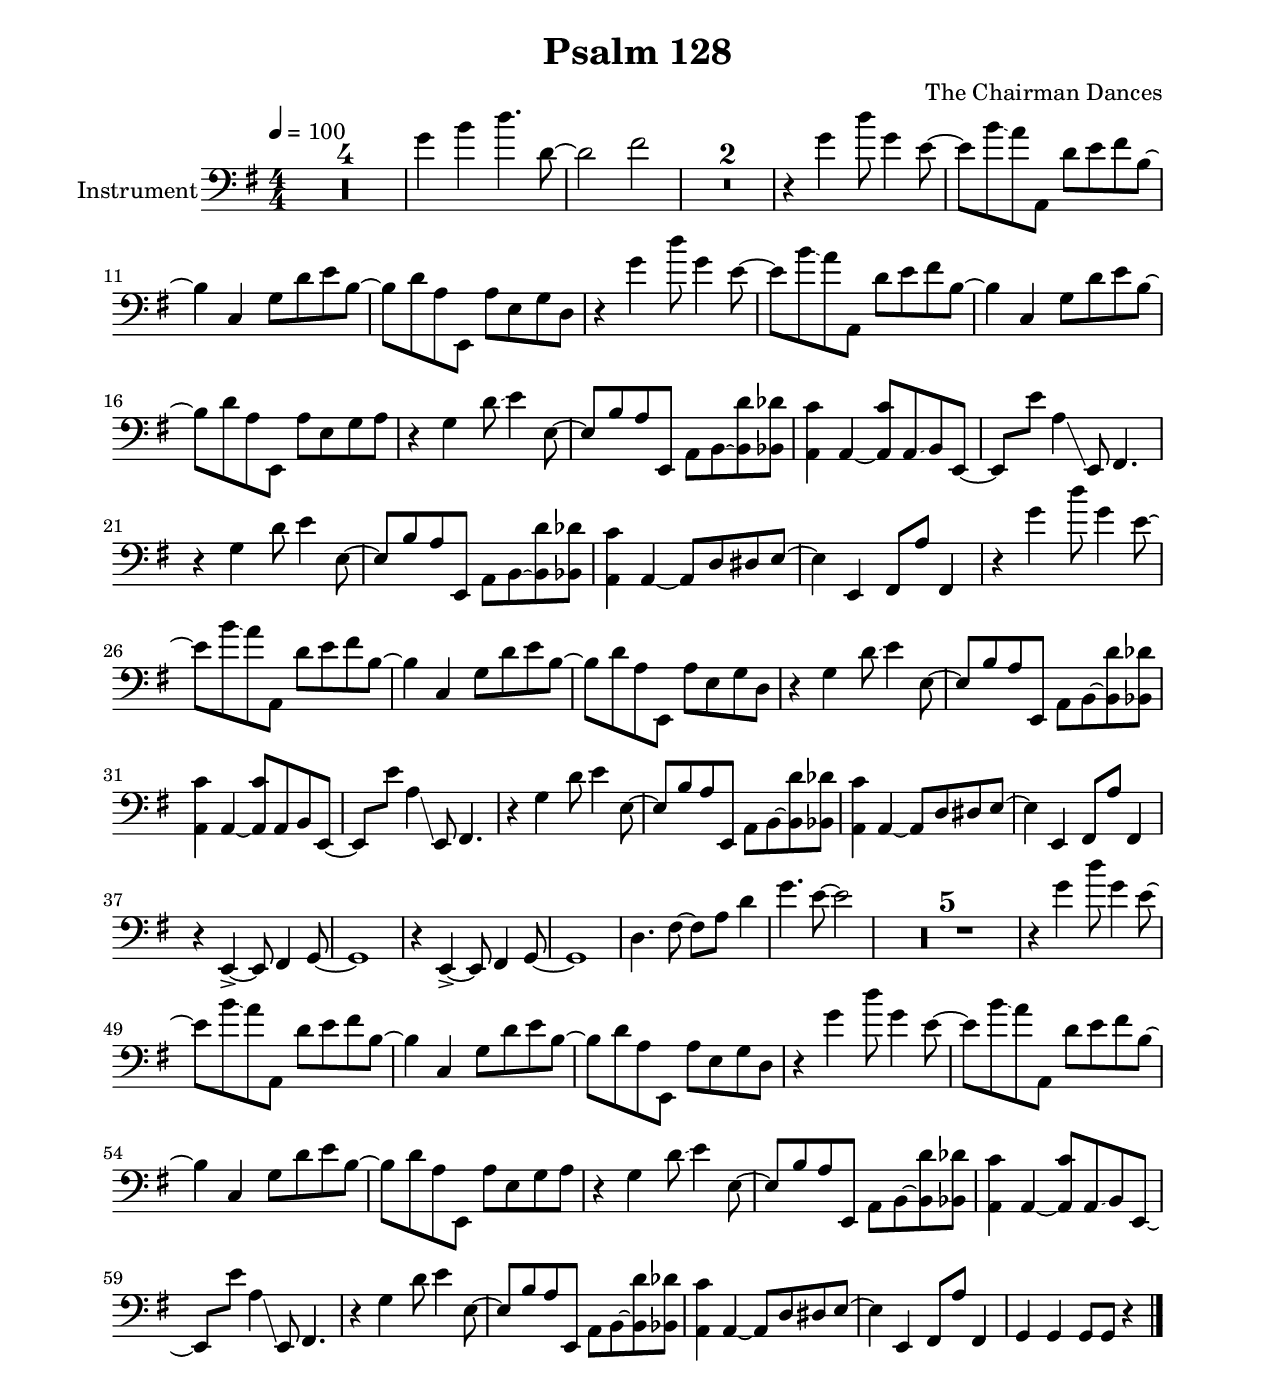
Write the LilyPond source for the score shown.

\version "2.24.1"

\include "settings.ily"

\header {
  title = "Psalm 128"
  composer = "The Chairman Dances"
}

music = \relative e' {
  \clef "bass"
  \tempo 4 = 100
  \key g \major
  \time 4/4

  | R1 * 4
  | g4 b4 d4. d,8 ~
  | d2 fs2
  | R1 * 2

  r4 g4 d'8 g,4  e8 ~
  e8 b'8 \glissando a8   a,,8
  d'8 e8 fs8 b,8 ~
  b4  c,4 g'8 d'8 e8 b8 ~
  b8 d8 a8 e,8 a'8 e8 g8 d8
  r4 g'4 d'8 g,4  e8 ~
  e8 b'8 \glissando a8   a,,8
  d'8 e8 fs8 b,8 ~
  b4  c,4 g'8 d'8 e8 b8 ~
  b8 d8 a8 e,8 a'8 e8 g8 a8
  r4 g4 d'8 \glissando e4 e,8 ~
  e8 b'8 a8   e,8 a8 b8 ~ <b
                           d'>8 <bf df'>8
  <a c'>4 a4 ~ <a c'>8 a8 \glissando b8 e,8 ~
  e8 e''8 a,4 \glissando e,8 fs4.
  r4 g'4 d'8 e4 e,8 ~
  e8 b'8 a8   e,8 a8 b8 ~ <b
                           d'>8 <bf df'>8
  <a c'>4 a4 ~ a8 d8 ds8 e8 ~
  e4 e,4 fs8 a'8 fs,4
  r4 g''4 d'8 g,4  e8 ~
  e8 b'8 \glissando a8   a,,8
  d'8 e8 fs8 b,8 ~
  b4  c,4 g'8 d'8 e8 b8 ~
  b8 d8 a8 e,8 a'8 e8 g8 d8
  r4 g4 d'8 \glissando e4 e,8 ~
  e8 b'8 a8   e,8 a8 b8 ~ <b
                           d'>8 <bf df'>8
  <a c'>4 a4 ~ <a c'>8 a8 \glissando b8 e,8 ~
  e8 e''8 a,4 \glissando e,8 fs4.
  r4 g'4 d'8 e4 e,8 ~
  e8 b'8 a8   e,8 a8 b8 ~ <b
                           d'>8 <bf df'>8
  <a c'>4 a4 ~ a8 d8 ds8 e8 ~
  e4 e,4 fs8 a'8 fs,4
  r4 e4 ~ -> e8 fs4 g8 ~
  g1
  r4 e4 ~ -> e8 fs4 g8 ~
  g1
  d'4. fs8 ~ fs8 a8 d4
  g4. e8 ~ e2
  R1*5
  r4 g4 d'8 g,4  e8 ~
  e8 b'8 \glissando a8   a,,8
  d'8 e8 fs8 b,8 ~
  b4  c,4 g'8 d'8 e8 b8 ~
  b8 d8 a8 e,8 a'8 e8 g8 d8
  r4 g'4 d'8 g,4  e8 ~
  e8 b'8 \glissando a8   a,,8
  d'8 e8 fs8 b,8 ~
  b4  c,4 g'8 d'8 e8 b8 ~
  b8 d8 a8 e,8 a'8 e8 g8 a8
  r4 g4 d'8 \glissando e4 e,8 ~
  e8 b'8 a8   e,8 a8 b8 ~ <b
                           d'>8 <bf df'>8
  <a c'>4 a4 ~ <a c'>8 a8 \glissando b8 e,8 ~
  e8 e''8 a,4 \glissando e,8 fs4.
  r4 g'4 d'8 e4 e,8 ~
  e8 b'8 a8   e,8 a8 b8 ~ <b
                           d'>8 <bf df'>8
  <a c'>4 a4 ~ a8 d8 ds8 e8 ~
  e4 e,4 fs8 a'8 fs,4
  g4 g4 g8 g8 r4

  \bar "|."
}

\score {
  \new Staff \with {
    instrumentName = "Instrument"
    \numericTimeSignature
  } {
    \compressMMRests
    \music
  }
}
